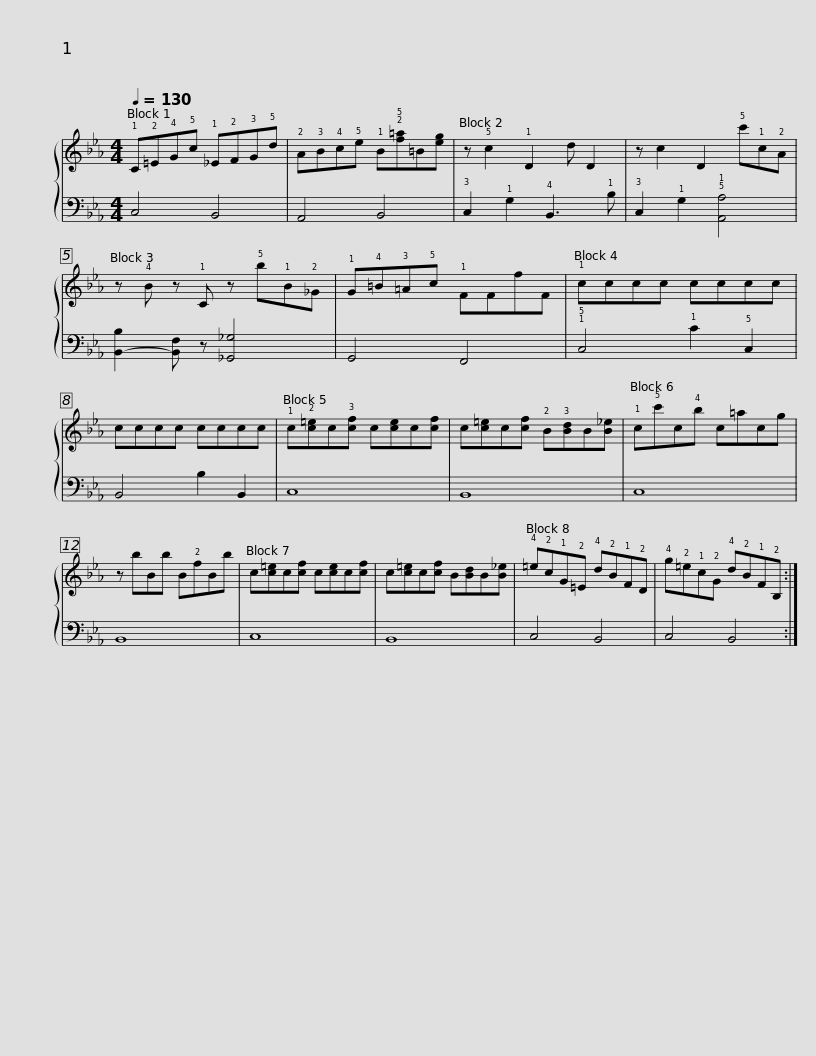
X:1
%%score { 1 | 2 }
L:1/8
Q:1/4=130
M:4/4
I:linebreak $
K:Eb
V:1 treble
V:2 bass
V:1
 !1!C!2!=E!4!G!5!c !1!_E!2!F!3!G!5!d | !2!A!3!B!4!c!5!e !1!B!2!!5![f=a]=B[eg] | z !5!c2 !1!D2 d D2 | z c2 D2 !5!c'!1!c!2!A |$ z !4!B z !1!C z !5!b!1!B!2!_G | %5
 !1!G!4!=B!3!=A!5!c !1!FFfF | !1!cccc cccc | cccc cccc |$ !1!c!2![c=e]c!3![cf] c[ce]c[cf] | c[c=e]c[cf] !2!B!3![Bd]B[B_e] | %10
 !1!c!5!c'c!4!b c=acg | z bBb B!2!fBb |$ c[c=e]c[cf] c[ce]c[cf] | c[c=e]c[cf] B[Bd]B[B_e] | !4!=e!2!c!1!G!2!=E !4!d!2!B!1!F!2!D | %15
 !4!g!2!=e!1!c!2!G !4!d!2!B!1!F!2!B, :| %16
V:2
 C,4 B,,4 | A,,4 B,,4 | !3!C,2 !1!G,2 !4!B,,3 !1!B, | !3!C,2 !1!G,2 !5!!1![A,,A,]4 |$ [B,,-B,]2 [B,,F,] z [_G,,_G,]4 | %5
 G,,4 F,,4 | !1!!5!C,4 !1!C2 !5!C,2 | B,,4 B,2 B,,2 |$ C,8 | B,,8 | %10
 C,8 | B,,8 |$ C,8 | B,,8 | C,4 B,,4 | %15
 C,4 B,,4 :| %16
